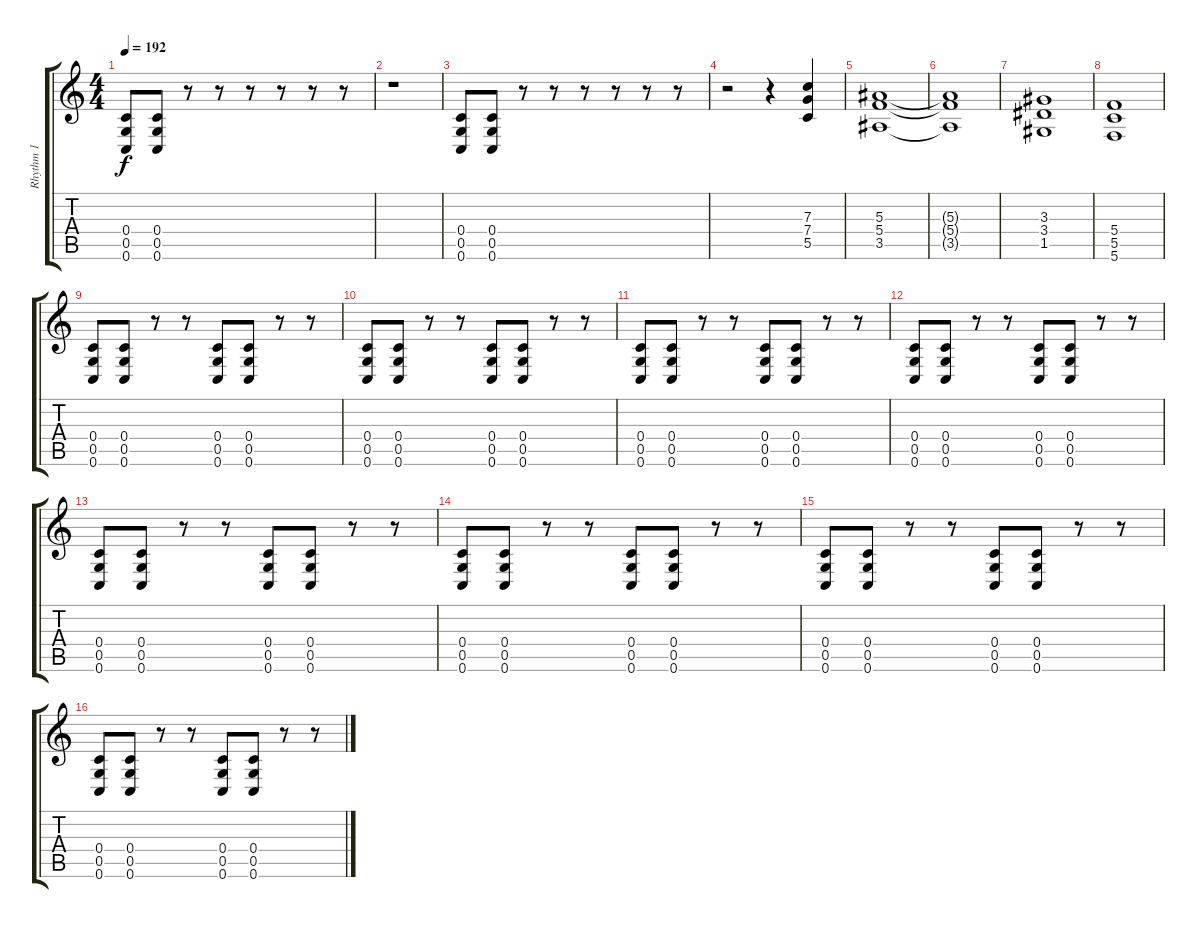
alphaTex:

\track ("Rhythm 1" "Rhythm 1") {instrument overdrivenguitar}
\staff {score tabs}
\tuning (D4 A3 F3 C3 G2 C2) {hide}
\ts (4 4)
\tempo 192
\clef g2
\ks c
(0.4 0.5 0.6).8{dy f} (0.4 0.5 0.6).8 r.8 r.8 r.8 r.8 r.8 r.8 |
r.1 |
(0.4 0.5 0.6).8 (0.4 0.5 0.6).8 r.8 r.8 r.8 r.8 r.8 r.8 |
r.2 r.4 (7.3 7.4 5.5).4 |
(5.3 5.4 3.5).1 |
(5.3{t} 5.4{t} 3.5{t}).1 |
(3.3 3.4 1.5).1 |
(5.4 5.5 5.6).1 |
(0.4 0.5 0.6).8 (0.4 0.5 0.6).8 r.8 r.8 (0.4 0.5 0.6).8 (0.4 0.5 0.6).8 r.8 r.8 |
(0.4 0.5 0.6).8 (0.4 0.5 0.6).8 r.8 r.8 (0.4 0.5 0.6).8 (0.4 0.5 0.6).8 r.8 r.8 |
(0.4 0.5 0.6).8 (0.4 0.5 0.6).8 r.8 r.8 (0.4 0.5 0.6).8 (0.4 0.5 0.6).8 r.8 r.8 |
(0.4 0.5 0.6).8 (0.4 0.5 0.6).8 r.8 r.8 (0.4 0.5 0.6).8 (0.4 0.5 0.6).8 r.8 r.8 |
(0.4 0.5 0.6).8 (0.4 0.5 0.6).8 r.8 r.8 (0.4 0.5 0.6).8 (0.4 0.5 0.6).8 r.8 r.8 |
(0.4 0.5 0.6).8 (0.4 0.5 0.6).8 r.8 r.8 (0.4 0.5 0.6).8 (0.4 0.5 0.6).8 r.8 r.8 |
(0.4 0.5 0.6).8 (0.4 0.5 0.6).8 r.8 r.8 (0.4 0.5 0.6).8 (0.4 0.5 0.6).8 r.8 r.8 |
(0.4 0.5 0.6).8 (0.4 0.5 0.6).8 r.8 r.8 (0.4 0.5 0.6).8 (0.4 0.5 0.6).8 r.8 r.8
